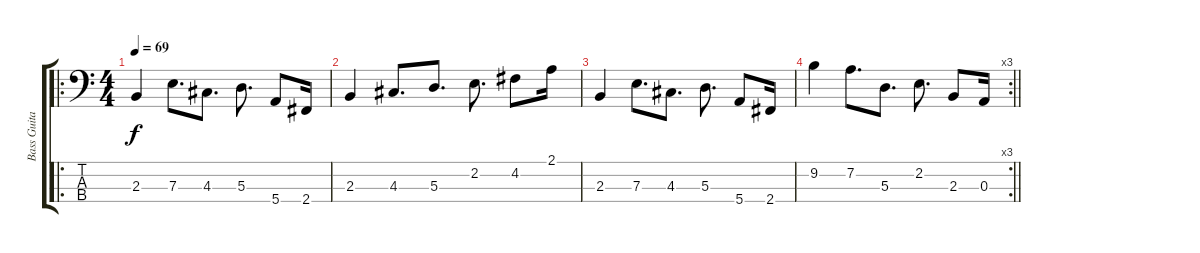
\track ("Bass Guitar" "Bass Guita") {instrument electricbassfinger}
\staff {score tabs}
\tuning (G2 D2 A1 E1) {hide}
\ro
\ts (4 4)
\tempo 69
\clef f4
\ks c
2.3.4{dy f} 7.3.8{d} 4.3.8{d} 5.3.8{d} 5.4.8 2.4.16 |
2.3.4 4.3.8{d} 5.3.8{d} 2.2.8{d} 4.2.8 2.1.16 |
2.3.4 7.3.8{d} 4.3.8{d} 5.3.8{d} 5.4.8 2.4.16 |
\rc 3
\barLineRight lightlight
9.2.4 7.2.8{d} 5.3.8{d} 2.2.8{d} 2.3.8 0.3.16
